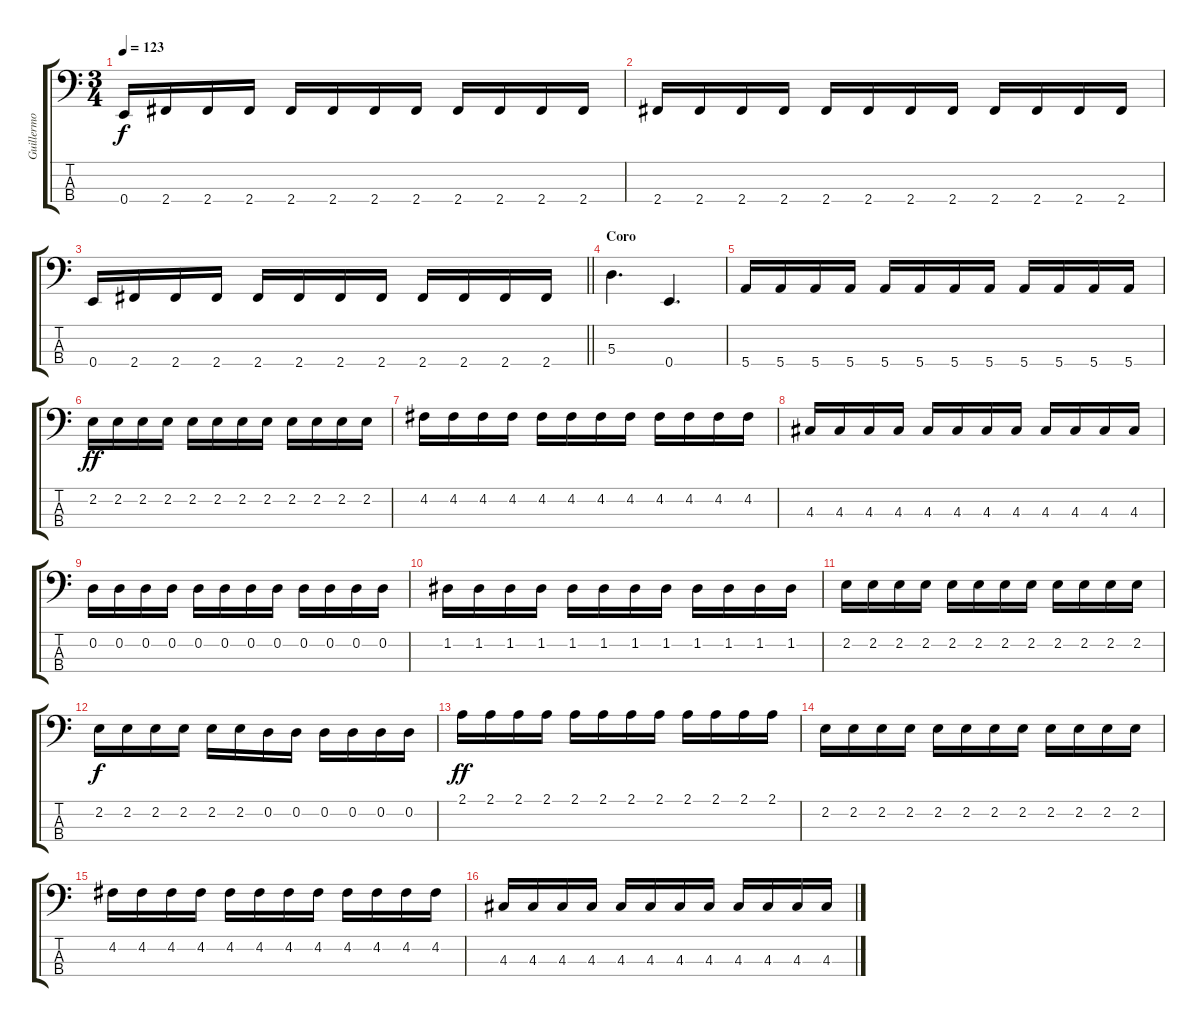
\track ("Guillermo Sanchez" "Guillermo ") {instrument electricbassfinger}
\staff {score tabs}
\tuning (G2 D2 A1 E1) {hide}
\ts (3 4)
\tempo 123
\clef f4
\ks c
0.4.16{dy f} 2.4.16 2.4.16 2.4.16 2.4.16 2.4.16 2.4.16 2.4.16 2.4.16 2.4.16 2.4.16 2.4.16 |
2.4.16 2.4.16 2.4.16 2.4.16 2.4.16 2.4.16 2.4.16 2.4.16 2.4.16 2.4.16 2.4.16 2.4.16 |
\barLineRight lightlight
0.4.16 2.4.16 2.4.16 2.4.16 2.4.16 2.4.16 2.4.16 2.4.16 2.4.16 2.4.16 2.4.16 2.4.16 |
\section ("" "Coro")
5.3.4{d} 0.4.4{d} |
5.4.16 5.4.16 5.4.16 5.4.16 5.4.16 5.4.16 5.4.16 5.4.16 5.4.16 5.4.16 5.4.16 5.4.16 |
2.2.16{dy ff} 2.2.16 2.2.16 2.2.16 2.2.16 2.2.16 2.2.16 2.2.16 2.2.16 2.2.16 2.2.16 2.2.16 |
4.2.16 4.2.16 4.2.16 4.2.16 4.2.16 4.2.16 4.2.16 4.2.16 4.2.16 4.2.16 4.2.16 4.2.16 |
4.3.16 4.3.16 4.3.16 4.3.16 4.3.16 4.3.16 4.3.16 4.3.16 4.3.16 4.3.16 4.3.16 4.3.16 |
0.2.16 0.2.16 0.2.16 0.2.16 0.2.16 0.2.16 0.2.16 0.2.16 0.2.16 0.2.16 0.2.16 0.2.16 |
1.2.16 1.2.16 1.2.16 1.2.16 1.2.16 1.2.16 1.2.16 1.2.16 1.2.16 1.2.16 1.2.16 1.2.16 |
2.2.16 2.2.16 2.2.16 2.2.16 2.2.16 2.2.16 2.2.16 2.2.16 2.2.16 2.2.16 2.2.16 2.2.16 |
2.2.16{dy f} 2.2.16 2.2.16 2.2.16 2.2.16 2.2.16 0.2.16 0.2.16 0.2.16 0.2.16 0.2.16 0.2.16 |
2.1.16{dy ff} 2.1.16 2.1.16 2.1.16 2.1.16 2.1.16 2.1.16 2.1.16 2.1.16 2.1.16 2.1.16 2.1.16 |
2.2.16 2.2.16 2.2.16 2.2.16 2.2.16 2.2.16 2.2.16 2.2.16 2.2.16 2.2.16 2.2.16 2.2.16 |
4.2.16 4.2.16 4.2.16 4.2.16 4.2.16 4.2.16 4.2.16 4.2.16 4.2.16 4.2.16 4.2.16 4.2.16 |
4.3.16 4.3.16 4.3.16 4.3.16 4.3.16 4.3.16 4.3.16 4.3.16 4.3.16 4.3.16 4.3.16 4.3.16
